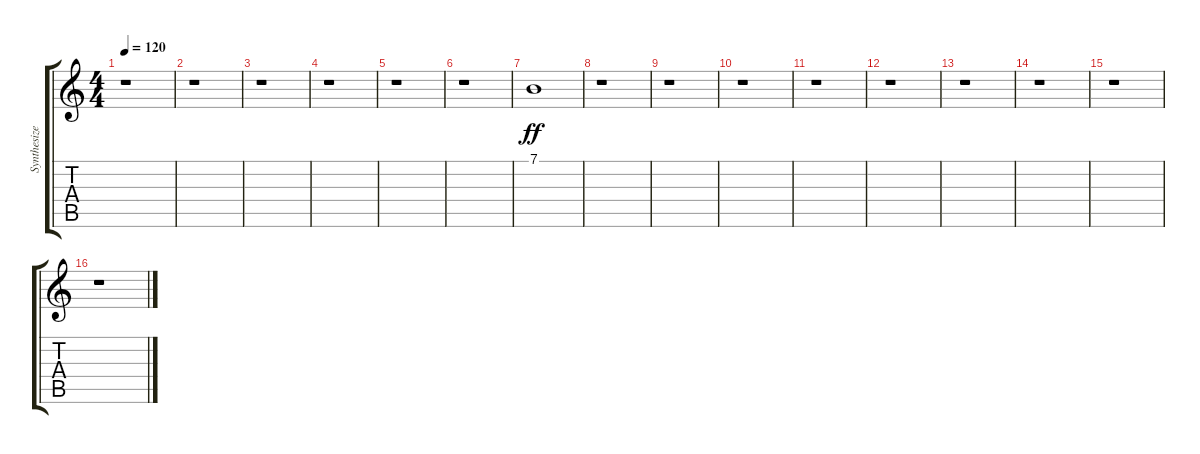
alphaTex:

\track ("Synthesizer I" "Synthesize") {instrument synthstrings1}
\staff {score tabs}
\tuning (E4 B3 G3 D3 A2 E2) {hide}
\ts (4 4)
\tempo 120
\clef g2
\ks c
r.1{dy f} |
r.1 |
r.1 |
r.1 |
r.1 |
r.1 |
7.1.1{dy ff} |
r.1 |
r.1 |
r.1 |
r.1 |
r.1 |
r.1 |
r.1 |
r.1 |
r.1
